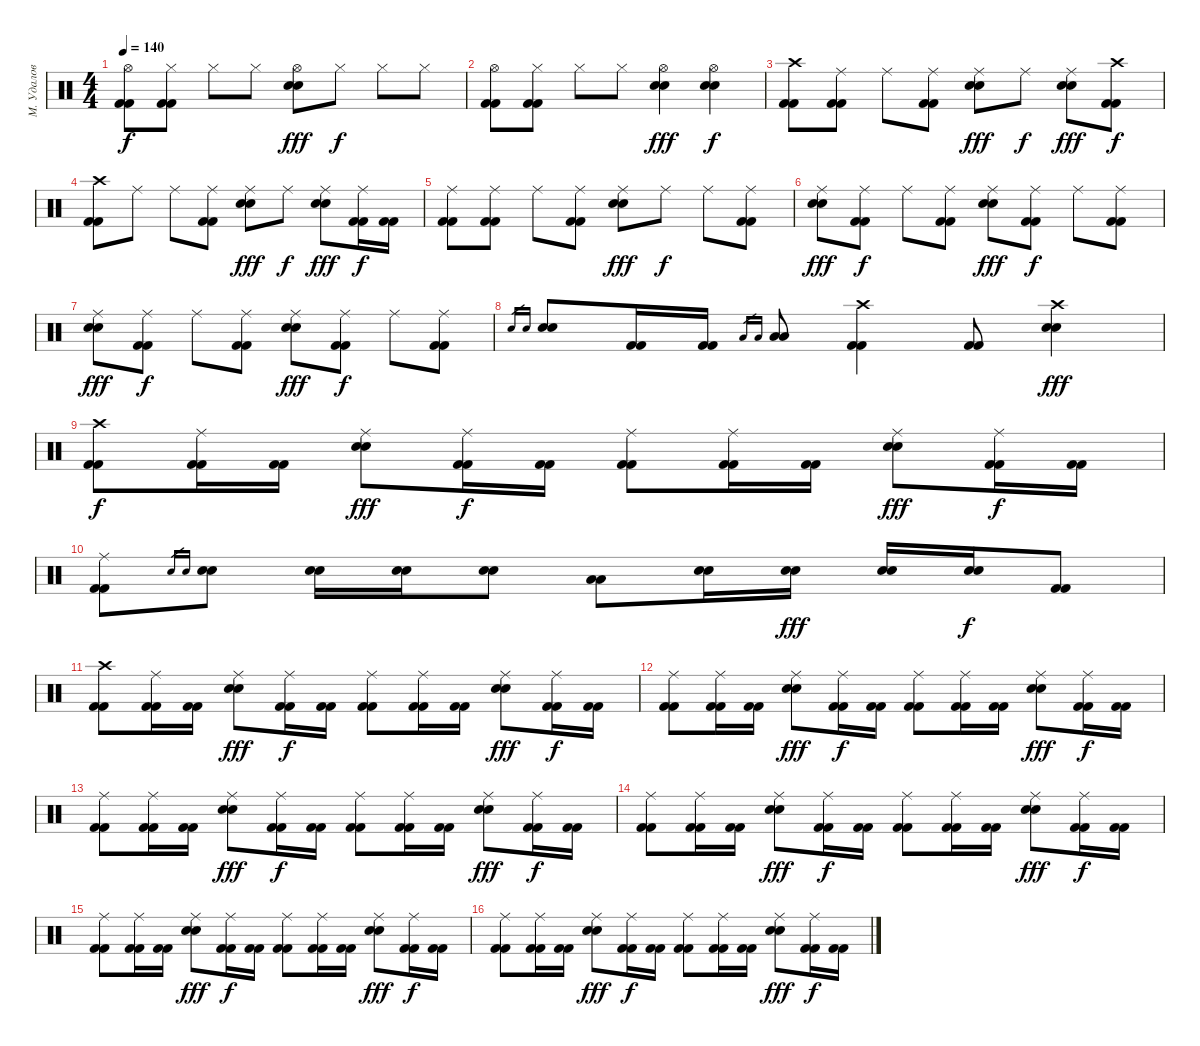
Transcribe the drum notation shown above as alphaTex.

\track ("М. Удалов" "М. Удалов") {instrument percussion}
\staff {score}
\articulation defaults
\ts (4 4)
\tempo 140
\clef neutral
\ks c
("Hi-Hat (open)" "Kick (hit) 2" "Kick (hit) 2").8{dy f} ("Hi-Hat (closed)" "Kick (hit) 2" "Kick (hit) 2").8 "Hi-Hat (closed)".8 "Hi-Hat (closed)".8 ("Hi-Hat (open)" "Electric Snare (hit)" "Electric Snare (hit)").8{dy fff} "Hi-Hat (closed)".8{dy f} "Hi-Hat (closed)".8 "Hi-Hat (closed)".8 |
("Hi-Hat (open)" "Kick (hit) 2" "Kick (hit) 2").8 ("Hi-Hat (closed)" "Kick (hit) 2" "Kick (hit) 2").8 "Hi-Hat (closed)".8 "Hi-Hat (closed)".8 ("Hi-Hat (open)" "Electric Snare (hit)" "Electric Snare (hit)").4{dy fff} ("Hi-Hat (open)" "Electric Snare (hit)" "Electric Snare (hit)").4{dy f} |
("Crash high (hit)" "Kick (hit) 2" "Kick (hit) 2").8 ("Ride (middle)" "Kick (hit) 2" "Kick (hit) 2").8 "Ride (middle)".8 ("Ride (middle)" "Kick (hit) 2" "Kick (hit) 2").8 ("Ride (middle)" "Electric Snare (hit)" "Electric Snare (hit)").8{dy fff} "Ride (middle)".8{dy f} ("Ride (middle)" "Electric Snare (hit)" "Electric Snare (hit)").8{dy fff} ("Crash high (hit)" "Kick (hit) 2" "Kick (hit) 2").8{dy f} |
("Crash high (hit)" "Kick (hit) 2" "Kick (hit) 2").8 "Ride (middle)".8 "Ride (middle)".8 ("Ride (middle)" "Kick (hit) 2" "Kick (hit) 2").8 ("Ride (middle)" "Electric Snare (hit)" "Electric Snare (hit)").8{dy fff} "Ride (middle)".8{dy f} ("Ride (middle)" "Electric Snare (hit)" "Electric Snare (hit)").8{dy fff} ("Ride (middle)" "Kick (hit) 2" "Kick (hit) 2").16{dy f} ("Kick (hit) 2" "Kick (hit) 2").16 |
("Ride (middle)" "Kick (hit) 2" "Kick (hit) 2").8 ("Ride (middle)" "Kick (hit) 2" "Kick (hit) 2").8 "Ride (middle)".8 ("Ride (middle)" "Kick (hit) 2" "Kick (hit) 2").8 ("Ride (middle)" "Electric Snare (hit)" "Electric Snare (hit)").8{dy fff} "Ride (middle)".8{dy f} "Ride (middle)".8 ("Ride (middle)" "Kick (hit) 2" "Kick (hit) 2").8 |
("Ride (middle)" "Electric Snare (hit)" "Electric Snare (hit)").8{dy fff} ("Ride (middle)" "Kick (hit) 2" "Kick (hit) 2").8{dy f} "Ride (middle)".8 ("Ride (middle)" "Kick (hit) 2" "Kick (hit) 2").8 ("Ride (middle)" "Electric Snare (hit)" "Electric Snare (hit)").8{dy fff} ("Ride (middle)" "Kick (hit) 2" "Kick (hit) 2").8{dy f} "Ride (middle)".8 ("Ride (middle)" "Kick (hit) 2" "Kick (hit) 2").8 |
("Ride (middle)" "Electric Snare (hit)" "Electric Snare (hit)").8{dy fff} ("Ride (middle)" "Kick (hit) 2" "Kick (hit) 2").8{dy f} "Ride (middle)".8 ("Ride (middle)" "Kick (hit) 2" "Kick (hit) 2").8 ("Ride (middle)" "Electric Snare (hit)" "Electric Snare (hit)").8{dy fff} ("Ride (middle)" "Kick (hit) 2" "Kick (hit) 2").8{dy f} "Ride (middle)".8 ("Ride (middle)" "Kick (hit) 2" "Kick (hit) 2").8 |
"Electric Snare (hit)".16{gr} "Electric Snare (hit)".16{gr} ("Electric Snare (hit)" "Electric Snare (hit)").8 ("Kick (hit) 2" "Kick (hit) 2").16 ("Kick (hit) 2" "Kick (hit) 2").16 "Low Tom (hit)".16{gr} "Low Tom (hit)".16{gr} ("Low Tom (hit)" "Low Tom (hit)").8 ("Crash high (hit)" "Kick (hit) 2" "Kick (hit) 2").4 ("Kick (hit) 2" "Kick (hit) 2").8 ("Crash high (hit)" "Electric Snare (hit)" "Electric Snare (hit)").4{dy fff} |
("Crash high (hit)" "Kick (hit) 2" "Kick (hit) 2").8{dy f} ("Ride (middle)" "Kick (hit) 2" "Kick (hit) 2").16 ("Kick (hit) 2" "Kick (hit) 2").16 ("Ride (middle)" "Electric Snare (hit)" "Electric Snare (hit)").8{dy fff} ("Ride (middle)" "Kick (hit) 2" "Kick (hit) 2").16{dy f} ("Kick (hit) 2" "Kick (hit) 2").16 ("Ride (middle)" "Kick (hit) 2" "Kick (hit) 2").8 ("Ride (middle)" "Kick (hit) 2" "Kick (hit) 2").16 ("Kick (hit) 2" "Kick (hit) 2").16 ("Ride (middle)" "Electric Snare (hit)" "Electric Snare (hit)").8{dy fff} ("Ride (middle)" "Kick (hit) 2" "Kick (hit) 2").16{dy f} ("Kick (hit) 2" "Kick (hit) 2").16 |
("Ride (middle)" "Kick (hit) 2" "Kick (hit) 2").8 "Electric Snare (hit)".16{gr} "Electric Snare (hit)".16{gr} ("Electric Snare (hit)" "Electric Snare (hit)").8 ("Electric Snare (hit)" "Electric Snare (hit)").16 ("Electric Snare (hit)" "Electric Snare (hit)").16 ("Electric Snare (hit)" "Electric Snare (hit)").8 ("Low Tom (hit)" "Low Tom (hit)").8 ("Electric Snare (hit)" "Electric Snare (hit)").16 ("Electric Snare (hit)" "Electric Snare (hit)").16{dy fff} ("Electric Snare (hit)" "Electric Snare (hit)").16 ("Electric Snare (hit)" "Electric Snare (hit)").16{dy f} ("Kick (hit) 2" "Kick (hit) 2").8 |
("Crash high (hit)" "Kick (hit) 2" "Kick (hit) 2").8 ("Ride (middle)" "Kick (hit) 2" "Kick (hit) 2").16 ("Kick (hit) 2" "Kick (hit) 2").16 ("Ride (middle)" "Electric Snare (hit)" "Electric Snare (hit)").8{dy fff} ("Ride (middle)" "Kick (hit) 2" "Kick (hit) 2").16{dy f} ("Kick (hit) 2" "Kick (hit) 2").16 ("Ride (middle)" "Kick (hit) 2" "Kick (hit) 2").8 ("Ride (middle)" "Kick (hit) 2" "Kick (hit) 2").16 ("Kick (hit) 2" "Kick (hit) 2").16 ("Ride (middle)" "Electric Snare (hit)" "Electric Snare (hit)").8{dy fff} ("Ride (middle)" "Kick (hit) 2" "Kick (hit) 2").16{dy f} ("Kick (hit) 2" "Kick (hit) 2").16 |
("Ride (middle)" "Kick (hit) 2" "Kick (hit) 2").8 ("Ride (middle)" "Kick (hit) 2" "Kick (hit) 2").16 ("Kick (hit) 2" "Kick (hit) 2").16 ("Ride (middle)" "Electric Snare (hit)" "Electric Snare (hit)").8{dy fff} ("Ride (middle)" "Kick (hit) 2" "Kick (hit) 2").16{dy f} ("Kick (hit) 2" "Kick (hit) 2").16 ("Ride (middle)" "Kick (hit) 2" "Kick (hit) 2").8 ("Ride (middle)" "Kick (hit) 2" "Kick (hit) 2").16 ("Kick (hit) 2" "Kick (hit) 2").16 ("Ride (middle)" "Electric Snare (hit)" "Electric Snare (hit)").8{dy fff} ("Ride (middle)" "Kick (hit) 2" "Kick (hit) 2").16{dy f} ("Kick (hit) 2" "Kick (hit) 2").16 |
("Ride (middle)" "Kick (hit) 2" "Kick (hit) 2").8 ("Ride (middle)" "Kick (hit) 2" "Kick (hit) 2").16 ("Kick (hit) 2" "Kick (hit) 2").16 ("Ride (middle)" "Electric Snare (hit)" "Electric Snare (hit)").8{dy fff} ("Ride (middle)" "Kick (hit) 2" "Kick (hit) 2").16{dy f} ("Kick (hit) 2" "Kick (hit) 2").16 ("Ride (middle)" "Kick (hit) 2" "Kick (hit) 2").8 ("Ride (middle)" "Kick (hit) 2" "Kick (hit) 2").16 ("Kick (hit) 2" "Kick (hit) 2").16 ("Ride (middle)" "Electric Snare (hit)" "Electric Snare (hit)").8{dy fff} ("Ride (middle)" "Kick (hit) 2" "Kick (hit) 2").16{dy f} ("Kick (hit) 2" "Kick (hit) 2").16 |
("Ride (middle)" "Kick (hit) 2" "Kick (hit) 2").8 ("Ride (middle)" "Kick (hit) 2" "Kick (hit) 2").16 ("Kick (hit) 2" "Kick (hit) 2").16 ("Ride (middle)" "Electric Snare (hit)" "Electric Snare (hit)").8{dy fff} ("Ride (middle)" "Kick (hit) 2" "Kick (hit) 2").16{dy f} ("Kick (hit) 2" "Kick (hit) 2").16 ("Ride (middle)" "Kick (hit) 2" "Kick (hit) 2").8 ("Ride (middle)" "Kick (hit) 2" "Kick (hit) 2").16 ("Kick (hit) 2" "Kick (hit) 2").16 ("Ride (middle)" "Electric Snare (hit)" "Electric Snare (hit)").8{dy fff} ("Ride (middle)" "Kick (hit) 2" "Kick (hit) 2").16{dy f} ("Kick (hit) 2" "Kick (hit) 2").16 |
("Ride (middle)" "Kick (hit) 2" "Kick (hit) 2").8 ("Ride (middle)" "Kick (hit) 2" "Kick (hit) 2").16 ("Kick (hit) 2" "Kick (hit) 2").16 ("Ride (middle)" "Electric Snare (hit)" "Electric Snare (hit)").8{dy fff} ("Ride (middle)" "Kick (hit) 2" "Kick (hit) 2").16{dy f} ("Kick (hit) 2" "Kick (hit) 2").16 ("Ride (middle)" "Kick (hit) 2" "Kick (hit) 2").8 ("Ride (middle)" "Kick (hit) 2" "Kick (hit) 2").16 ("Kick (hit) 2" "Kick (hit) 2").16 ("Ride (middle)" "Electric Snare (hit)" "Electric Snare (hit)").8{dy fff} ("Ride (middle)" "Kick (hit) 2" "Kick (hit) 2").16{dy f} ("Kick (hit) 2" "Kick (hit) 2").16 |
("Ride (middle)" "Kick (hit) 2" "Kick (hit) 2").8 ("Ride (middle)" "Kick (hit) 2" "Kick (hit) 2").16 ("Kick (hit) 2" "Kick (hit) 2").16 ("Ride (middle)" "Electric Snare (hit)" "Electric Snare (hit)").8{dy fff} ("Ride (middle)" "Kick (hit) 2" "Kick (hit) 2").16{dy f} ("Kick (hit) 2" "Kick (hit) 2").16 ("Ride (middle)" "Kick (hit) 2" "Kick (hit) 2").8 ("Ride (middle)" "Kick (hit) 2" "Kick (hit) 2").16 ("Kick (hit) 2" "Kick (hit) 2").16 ("Ride (middle)" "Electric Snare (hit)" "Electric Snare (hit)").8{dy fff} ("Ride (middle)" "Kick (hit) 2" "Kick (hit) 2").16{dy f} ("Kick (hit) 2" "Kick (hit) 2").16
